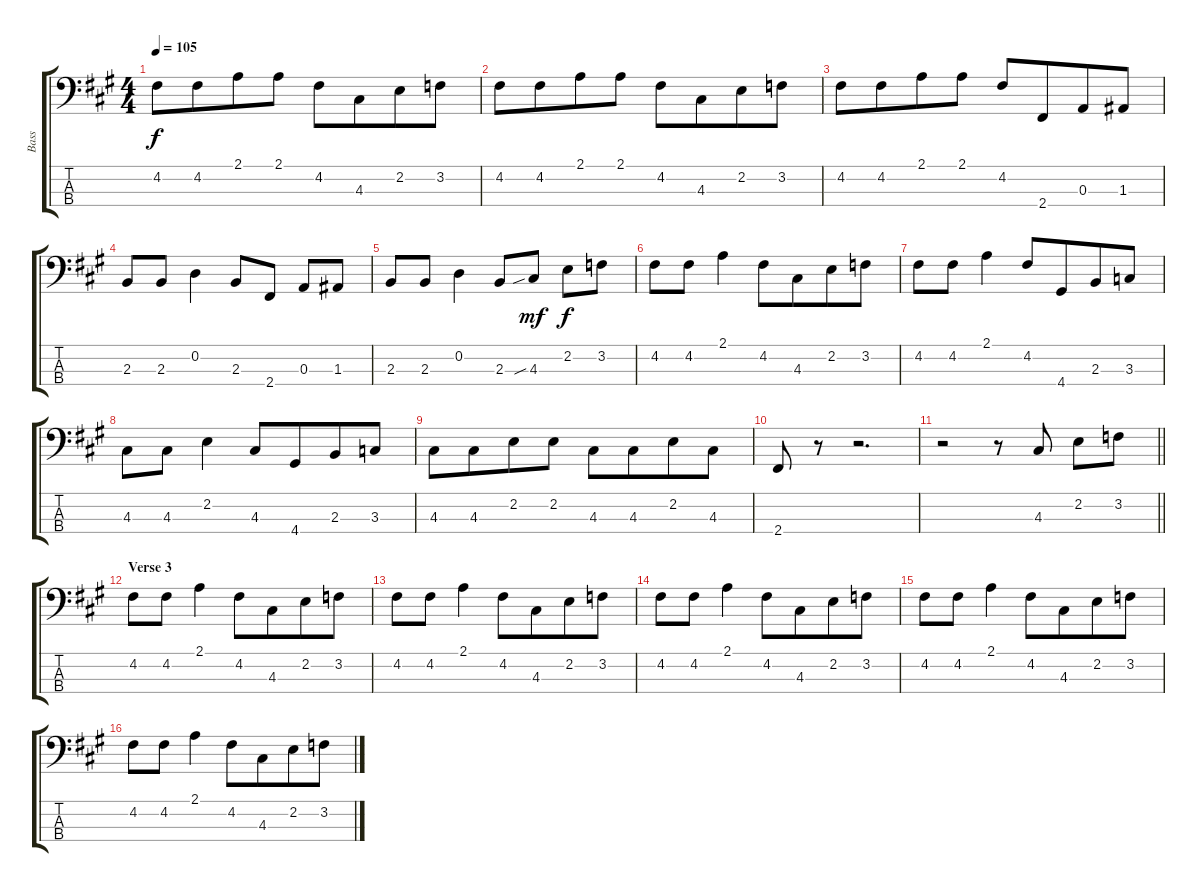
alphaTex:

\track ("Bass" "Bass") {instrument electricbasspick bank 255}
\staff {score tabs}
\tuning (G2 D2 A1 E1) {hide}
\ts (4 4)
\tempo 105
\clef f4
\ks a
4.2.8{dy f} 4.2.8{beam merge} 2.1.8{beam merge} 2.1.8 4.2.8{beam merge} 4.3.8{beam merge} 2.2.8{beam merge} 3.2.8 |
4.2.8 4.2.8{beam merge} 2.1.8{beam merge} 2.1.8 4.2.8{beam merge} 4.3.8{beam merge} 2.2.8{beam merge} 3.2.8 |
4.2.8 4.2.8{beam merge} 2.1.8{beam merge} 2.1.8 4.2.8{beam merge} 2.4.8{beam merge} 0.3.8{beam merge} 1.3.8 |
2.3.8 2.3.8 0.2.4 2.3.8 2.4.8 0.3.8 1.3.8 |
2.3.8 2.3.8 0.2.4 2.3.8 4.3{sib}.8{dy mf} 2.2.8{dy f} 3.2.8 |
4.2.8 4.2.8 2.1.4 4.2.8{beam merge} 4.3.8{beam merge} 2.2.8{beam merge} 3.2.8 |
4.2.8 4.2.8 2.1.4 4.2.8{beam merge} 4.4.8{beam merge} 2.3.8{beam merge} 3.3.8 |
4.3.8{beam merge} 4.3.8{beam merge} 2.2.4 4.3.8 4.4.8{beam merge} 2.3.8{beam merge} 3.3.8 |
4.3.8 4.3.8{beam merge} 2.2.8 2.2.8 4.3.8 4.3.8{beam merge} 2.2.8{beam merge} 4.3.8 |
2.4.8{beam merge} r.8 r.2{d} |
\barLineRight lightlight
r.2 r.8{beam merge} 4.3.8 2.2.8 3.2.8 |
\section ("" "Verse 3")
4.2.8 4.2.8 2.1.4 4.2.8{beam merge} 4.3.8{beam merge} 2.2.8{beam merge} 3.2.8 |
4.2.8 4.2.8 2.1.4 4.2.8{beam merge} 4.3.8{beam merge} 2.2.8{beam merge} 3.2.8 |
4.2.8 4.2.8 2.1.4 4.2.8{beam merge} 4.3.8{beam merge} 2.2.8{beam merge} 3.2.8 |
4.2.8 4.2.8 2.1.4 4.2.8{beam merge} 4.3.8{beam merge} 2.2.8{beam merge} 3.2.8 |
4.2.8 4.2.8 2.1.4 4.2.8{beam merge} 4.3.8{beam merge} 2.2.8{beam merge} 3.2.8
